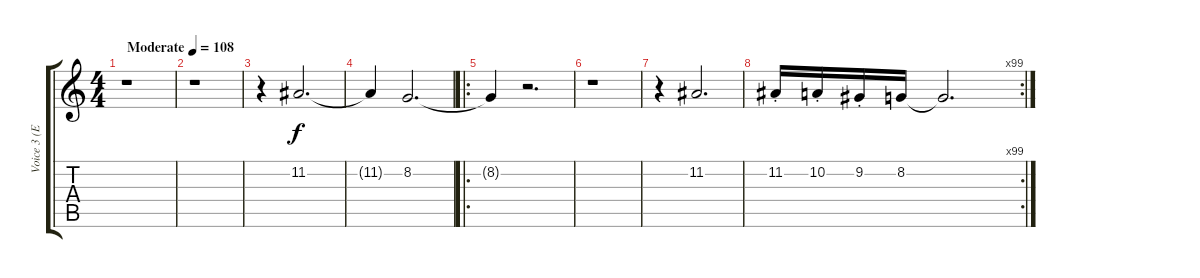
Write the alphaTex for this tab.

\track ("Voice 3 (Echo)" "Voice 3 (E") {instrument choiraahs}
\staff {score tabs}
\tuning (E4 B3 G3 D3 A2 E2) {hide}
\ts (4 4)
\tempo (108 "Moderate")
\clef g2
\ks c
r.1{dy f instrument choiraahs} |
r.1 |
r.4 11.2.2{d} |
11.2{t}.4 8.2.2{d} |
\ro
8.2{t}.4 r.2{d} |
r.1 |
r.4 11.2.2{d} |
\rc 99
11.2{st}.16 10.2{st}.16 9.2{st}.16 8.2.16 8.2{t}.2{d}
